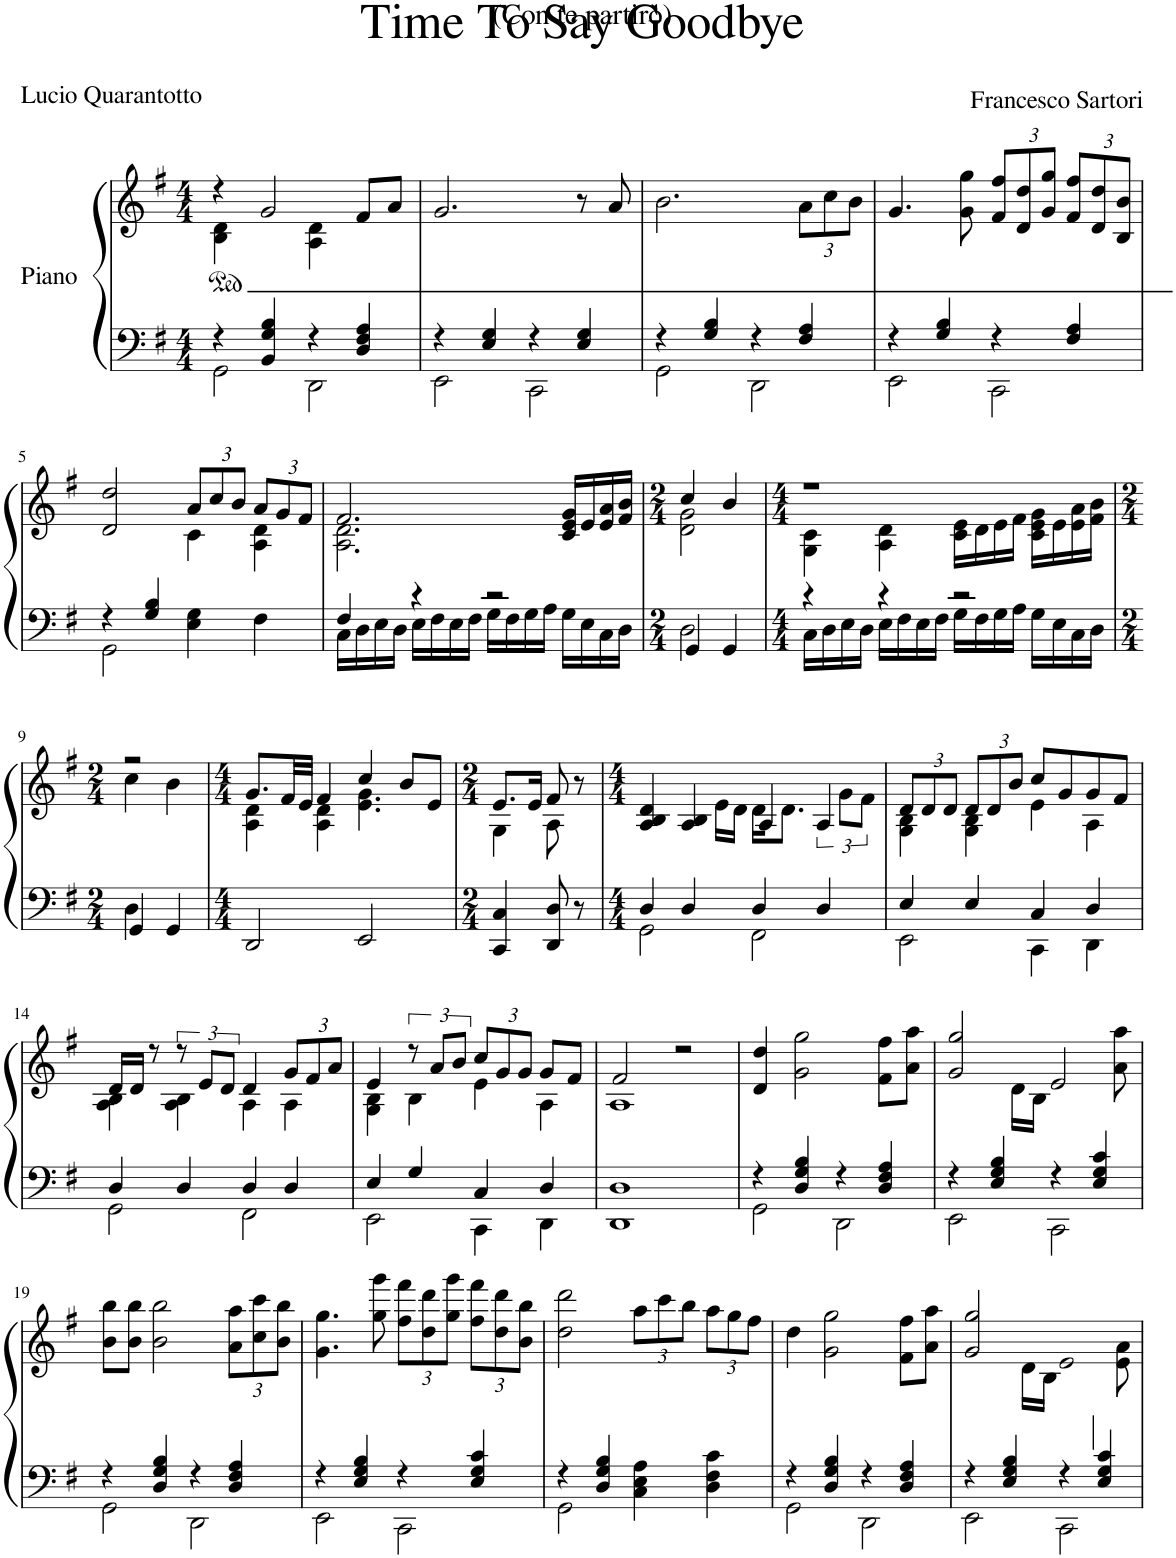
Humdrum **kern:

**kern	**kern
*part1	*part1
*staff2	*staff1
*I"Piano	*
*I'Pno	*
*clefF4	*clefG2
*k[f#]	*k[f#]
*M4/4	*M4/4
=1	=1
*^	*^
4r	2GG\	4r	4B\ 4d\
4BB/ 4G/ 4B/	.	2g/	4ryy
4r	2DD\	.	4A\ 4d\
4D/ 4F#/ 4A/	.	8f#/L	4ryy
.	.	8a/J	.
*	*	*v	*v
=2	=2	=2
4r	2EE\	2.g/
4E/ 4G/	.	.
4r	2CC\	.
4E/ 4G/	.	8r
.	.	8a/
=3	=3	=3
4r	2GG\	2.b\
4G/ 4B/	.	.
4r	2DD\	.
*	*	*Xbrackettup
4F#/ 4A/	.	12a\L
.	.	12cc\
.	.	12b\J
=4	=4	=4
4r	2EE\	4.g/
4G/ 4B/	.	.
.	.	8g\ 8gg\
4r	2CC\	12f#/ 12ff#/L
.	.	12d/ 12dd/
.	.	12g/ 12gg/J
4F#/ 4A/	.	12f#/ 12ff#/L
.	.	12d/ 12dd/
.	.	12B/ 12b/J
!!LO:LB:g=z
=5	=5	=5
*	*	*^
4r	2GG\	2d/ 2dd/	2ryy
4G/ 4B/	.	.	.
4E\ 4G\	2ryy	12a/L	4c\
.	.	12cc/	.
.	.	12b/J	.
4F#\	.	12a/L	4A\ 4d\
.	.	12g/	.
.	.	12f#/J	.
=6	=6	=6	=6
4F#/	16C\LL	2.f#/	2.A\ 2.d\
.	16D\	.	.
.	16E\	.	.
.	16D\JJ	.	.
4r	16E\LL	.	.
.	16F#\	.	.
.	16E\	.	.
.	16F#\JJ	.	.
2r	16G\LL	.	.
.	16F#\	.	.
.	16G\	.	.
.	16A\JJ	.	.
.	16G\LL	16c/ 16e/ 16g/LL	4ryy
.	16E\	16e/	.
.	16C\	16e/ 16a/	.
.	16D\JJ	16f#/ 16b/JJ	.
=7	=7	=7	=7
*M2/4	*	*M2/4	*
4GG/	2D\	4cc/	2d\ 2g\
4GG/	.	4b/	.
=8	=8	=8	=8
*M4/4	*	*M4/4	*
4r	16C\LL	1r	4G\ 4c\
.	16D\	.	.
.	16E\	.	.
.	16D\JJ	.	.
4r	16E\LL	.	4A\ 4d\
.	16F#\	.	.
.	16E\	.	.
.	16F#\JJ	.	.
2r	16G\LL	.	16c\ 16e\LL
.	16F#\	.	16d\
.	16G\	.	16e\
.	16A\JJ	.	16f#\JJ
.	16G\LL	.	16c\ 16e\ 16g\LL
.	16E\	.	16e\
.	16C\	.	16e\ 16a\
.	16D\JJ	.	16f#\ 16b\JJ
!!LO:LB:g=z	!!
=9	=9	=9	=9
*M2/4	*	*M2/4	*
4GG/	4D\	2r	4cc\
4GG/	4ryy	.	4b\
*v	*v	*	*
=10	=10	=10
*M4/4	*M4/4	*
2DD/	8.g/L	4A\ 4d\
.	32f#/LL	.
.	32e/JJJ	.
.	4f#/	4A\ 4d\
2EE/	4cc/	4.e\ 4.g\
.	8b/L	.
.	8e/J	8ryy
=11	=11	=11
*M2/4	*M2/4	*
4CC/ 4C/	8.e/L	4G\
.	16e/Jk	.
8DD/ 8D/	8f#/	8A\
8r	8r	8ryy
=12	=12	=12
*M4/4	*M4/4	*
*^	*	*
4D/	2GG\	4A/ 4B/ 4d/	4.ryy
4D/	.	4A/ 4B/	.
.	.	.	16e\LL
.	.	.	16d\JJ
4D/	2FF#\	4A/	16d\KL
.	.	.	8.d\J
*	*	*	*brackettup
4D/	.	4A/	12ryy
.	.	.	12g\L
.	.	.	12f#\J
=13	=13	=13	=13
*	*	*Xbrackettup	*
4E/	2EE\	12d/L	4G\ 4B\
.	.	12d/	.
.	.	12d/J	.
4E/	.	12d/L	4G\ 4B\
.	.	12d/	.
.	.	12b/J	.
4C/	4CC\	8cc/L	4e\
.	.	8g/	.
4D/	4DD\	8g/	4A\
.	.	8f#/J	.
!!LO:LB:g=z	!!
=14	=14	=14	=14
4D/	2GG\	16d/LL	4A\ 4B\
.	.	16d/JJ	.
.	.	8r	.
*	*	*brackettup	*
4D/	.	12r	4A\ 4B\
.	.	12e/L	.
.	.	12d/J	.
4D/	2FF#\	4d/	4A\
*	*	*Xbrackettup	*
4D/	.	12g/L	4A\
.	.	12f#/	.
.	.	12a/J	.
=15	=15	=15	=15
4E/	2EE\	4e/	4G\ 4B\
*	*	*brackettup	*
4G/	.	12r	4B\
.	.	12a/L	.
.	.	12b/J	.
*	*	*Xbrackettup	*
4C/	4CC\	12cc/L	4e\
.	.	12g/	.
.	.	12g/J	.
4D/	4DD\	8g/L	4A\
.	.	8f#/J	.
=16	=16	=16	=16
1D	1DD	2f#/	1A
.	.	2r	.
*	*	*v	*v
=17	=17	=17
4r	2GG\	4d/ 4dd/
4D/ 4G/ 4B/	.	2g\ 2gg\
4r	2DD\	.
4D/ 4F#/ 4A/	.	8f#\ 8ff#\L
.	.	8a\ 8aa\J
=18	=18	=18
*	*	*^
4r	2EE\	2g/ 2gg/	4.ryy
4E/ 4G/ 4B/	.	.	.
.	.	.	16d\LL
.	.	.	16B\JJ
4r	2CC\	2e/	4.ryy
4E/ 4G/ 4c/	.	.	.
.	.	.	8a\ 8aa\
*	*	*v	*v
!!LO:LB:g=z
=19	=19	=19
4r	2GG\	8b\ 8bb\L
.	.	8b\ 8bb\J
4D/ 4G/ 4B/	.	2b\ 2bb\
4r	2DD\	.
4D/ 4F#/ 4A/	.	12a\ 12aa\L
.	.	12cc\ 12ccc\
.	.	12b\ 12bb\J
=20	=20	=20
4r	2EE\	4.g\ 4.gg\
4E/ 4G/ 4B/	.	.
.	.	8gg\ 8ggg\
4r	2CC\	12ff#\ 12fff#\L
.	.	12dd\ 12ddd\
.	.	12gg\ 12ggg\J
4E/ 4G/ 4c/	.	12ff#\ 12fff#\L
.	.	12dd\ 12ddd\
.	.	12b\ 12bb\J
=21	=21	=21
4r	2GG\	2dd\ 2ddd\
4D/ 4G/ 4B/	.	.
4C\ 4E\ 4A\	2ryy	12aa\L
.	.	12ccc\
.	.	12bb\J
4D\ 4F#\ 4c\	.	12aa\L
.	.	12gg\
.	.	12ff#\J
=22	=22	=22
4r	2GG\	4dd\
4D/ 4G/ 4B/	.	2g\ 2gg\
4r	2DD\	.
4D/ 4F#/ 4A/	.	8f#\ 8ff#\L
.	.	8a\ 8aa\J
=23	=23	=23
*	*	*^
4r	2EE\	2g/ 2gg/	4.ryy
4E/ 4G/ 4B/	.	.	.
.	.	.	16d\LL
.	.	.	16B\JJ
4r	2CC\	2e/	4.ryy
4E/ 4G/ 4c/	.	.	.
.	.	.	8e\ 8a\
*v	*v	*	*
*	*v	*v
=	=
*-	*-
